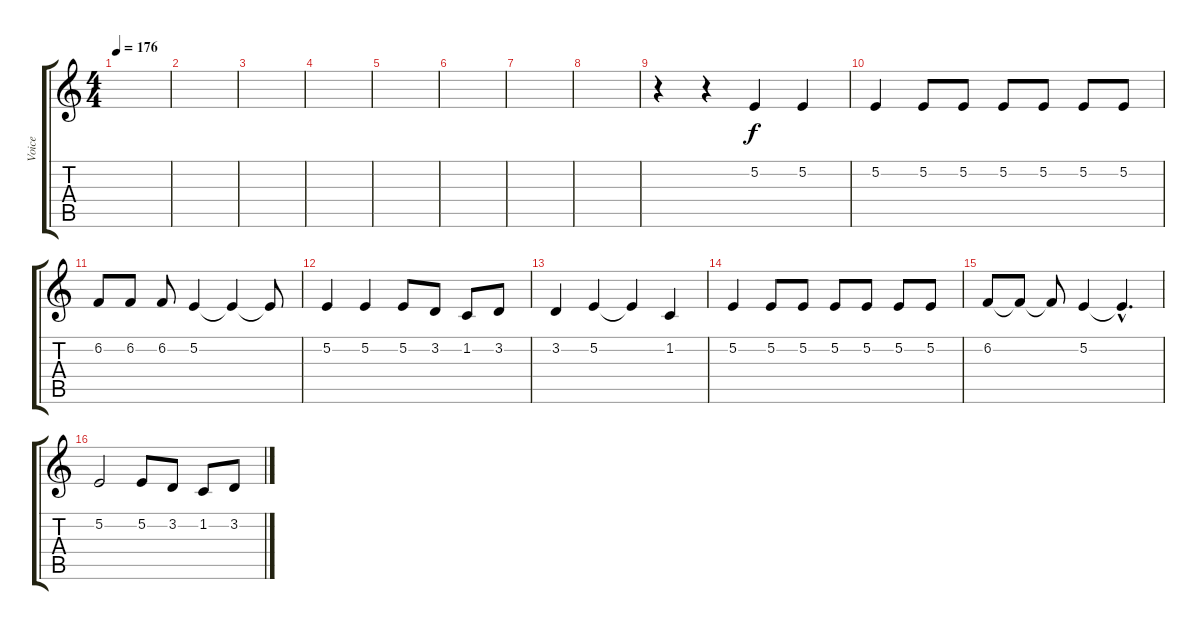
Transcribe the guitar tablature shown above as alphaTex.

\track ("Voice" "Voice") {instrument oboe}
\staff {score tabs}
\tuning (E4 B3 G3 D3 A2 E2) {hide}
\ts (4 4)
\tempo 176
\clef g2
\ks c
|
|
|
|
|
|
|
|
r.4 r.4 5.2.4 5.2.4 |
5.2.4 5.2.8 5.2.8 5.2.8 5.2.8 5.2.8 5.2.8 |
6.2.8 6.2.8 6.2.8 5.2.4 5.2{t}.4 5.2{t}.8 |
5.2.4 5.2.4 5.2.8 3.2.8 1.2.8 3.2.8 |
3.2.4 5.2.4 5.2{t}.4 1.2.4 |
5.2.4 5.2.8 5.2.8 5.2.8 5.2.8 5.2.8 5.2.8 |
6.2.8 6.2{t}.8 6.2{t}.8 5.2.4 5.2{hac t}.4{d} |
5.2.2 5.2.8 3.2.8 1.2.8 3.2.8
